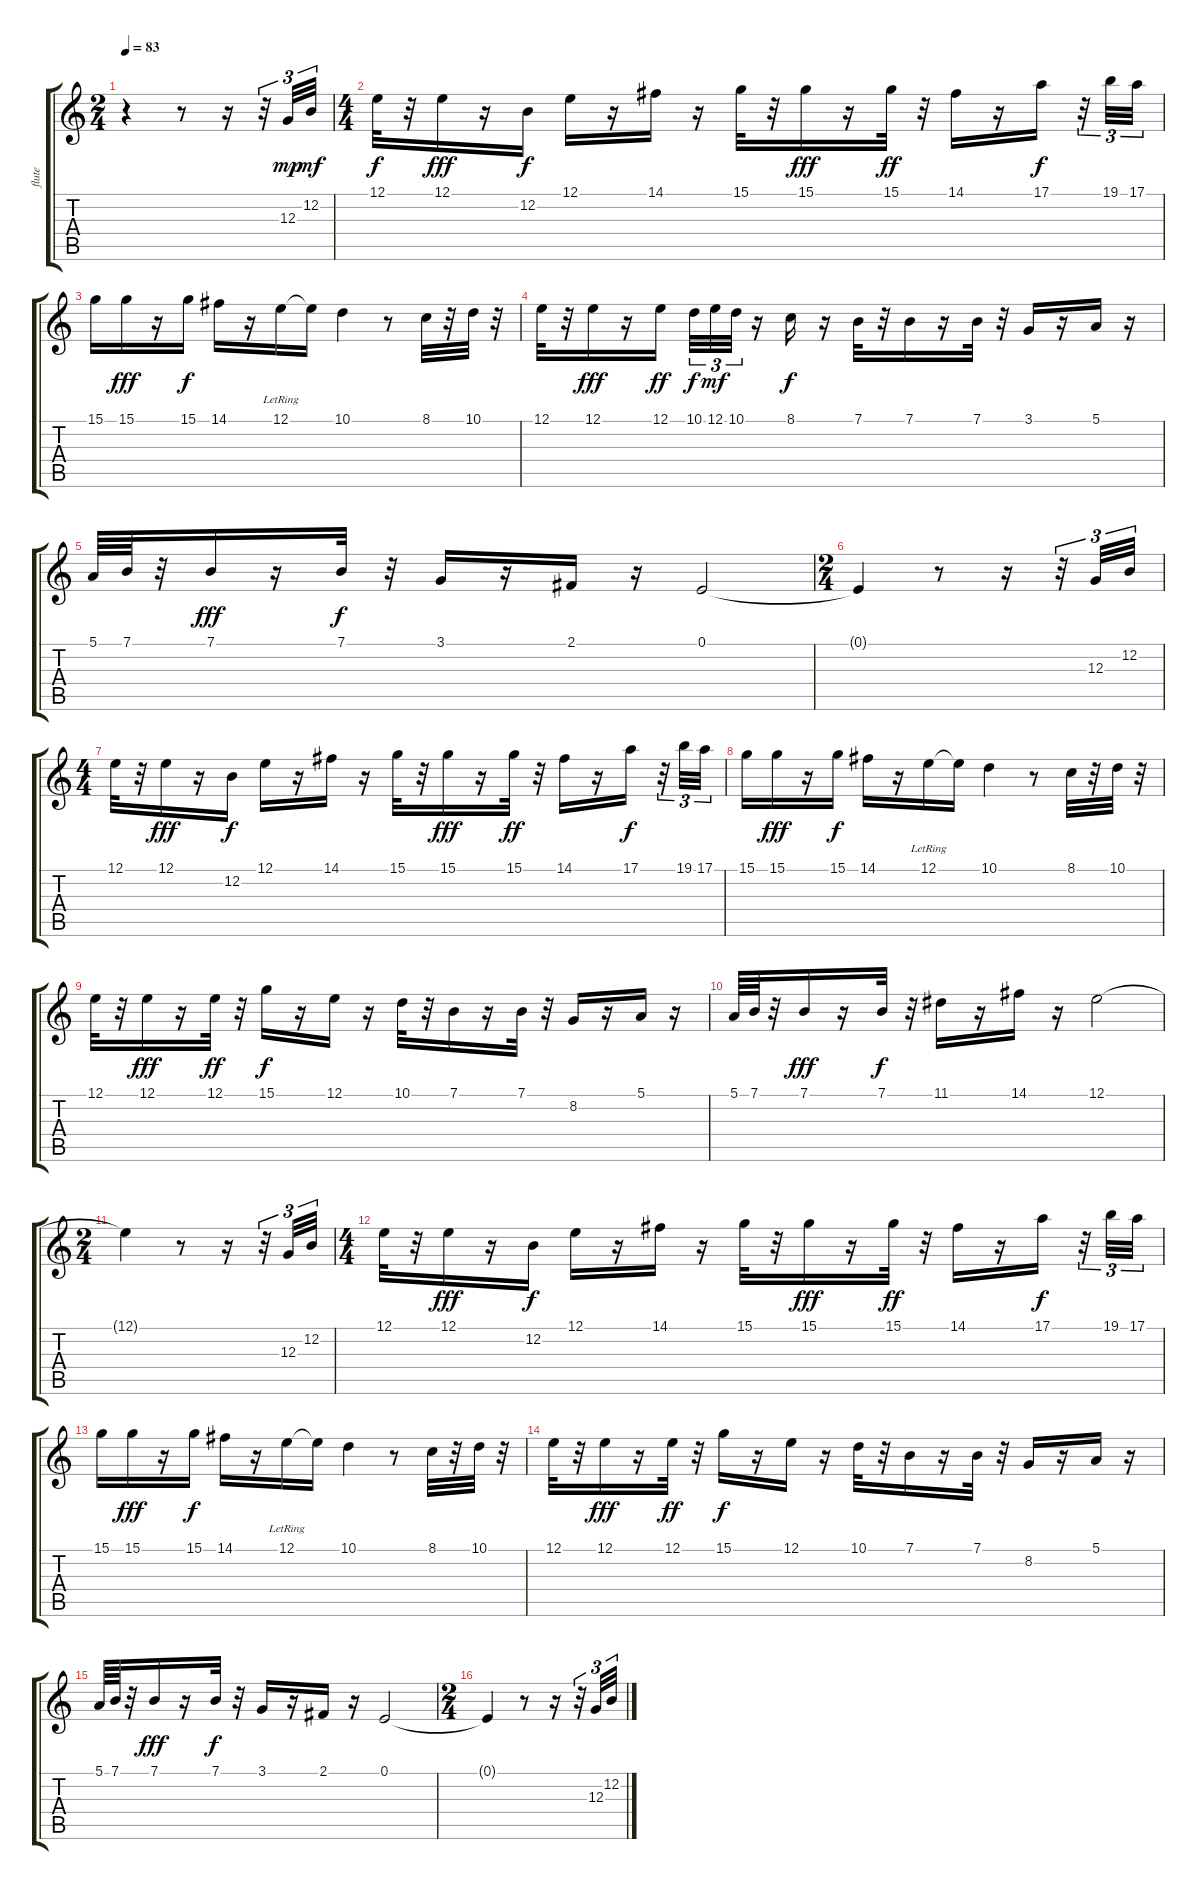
\track ("flute" "flute") {instrument panflute}
\staff {score tabs}
\tuning (E4 B3 G3 D3 A2 E2) {hide}
\ts (2 4)
\tempo 83
\clef g2
\ks c
r.4{dy mp instrument panflute} r.8 r.16 r.32{tu (3 2)} 12.3.32{tu (3 2)} 12.2.32{tu (3 2) dy mf} |
\ts (4 4)
12.1.32{dy f} r.32 12.1.16{dy fff} r.16 12.2.16{dy f} 12.1.16 r.16 14.1.16 r.16 15.1.32 r.32 15.1.16{dy fff} r.16 15.1.32{dy ff} r.32 14.1.16 r.16 17.1.16{dy f} r.32{tu (3 2)} 19.1.32{tu (3 2)} 17.1.32{tu (3 2)} |
15.1.16 15.1.16{dy fff} r.16 15.1.16{dy f} 14.1.16 r.16 12.1{lr}.16 12.1{t}.16 10.1.4 r.8 8.1.32 r.32 10.1.32 r.32 |
12.1.32 r.32 12.1.16{dy fff} r.16 12.1.16{dy ff} 10.1.32{tu (3 2) dy f} 12.1.32{tu (3 2) dy mf} 10.1.32{tu (3 2)} r.16 8.1.16{dy f} r.16 7.1.32 r.32 7.1.16 r.16 7.1.32 r.32 3.1.16 r.16 5.1.16 r.16 |
5.1.64 7.1.64 r.32 7.1.16{dy fff} r.16 7.1.32{dy f} r.32 3.1.16 r.16 2.1.16 r.16 0.1.2 |
\ts (2 4)
0.1{t}.4 r.8 r.16 r.32{tu (3 2)} 12.3.32{tu (3 2)} 12.2.32{tu (3 2)} |
\ts (4 4)
12.1.32 r.32 12.1.16{dy fff} r.16 12.2.16{dy f} 12.1.16 r.16 14.1.16 r.16 15.1.32 r.32 15.1.16{dy fff} r.16 15.1.32{dy ff} r.32 14.1.16 r.16 17.1.16{dy f} r.32{tu (3 2)} 19.1.32{tu (3 2)} 17.1.32{tu (3 2)} |
15.1.16 15.1.16{dy fff} r.16 15.1.16{dy f} 14.1.16 r.16 12.1{lr}.16 12.1{t}.16 10.1.4 r.8 8.1.32 r.32 10.1.32 r.32 |
12.1.32 r.32 12.1.16{dy fff} r.16 12.1.32{dy ff} r.32 15.1.16{dy f} r.16 12.1.16 r.16 10.1.32 r.32 7.1.16 r.16 7.1.32 r.32 8.2.16 r.16 5.1.16 r.16 |
5.1.64 7.1.64 r.32 7.1.16{dy fff} r.16 7.1.32{dy f} r.32 11.1.16 r.16 14.1.16 r.16 12.1.2 |
\ts (2 4)
12.1{t}.4 r.8 r.16 r.32{tu (3 2)} 12.3.32{tu (3 2)} 12.2.32{tu (3 2)} |
\ts (4 4)
12.1.32 r.32 12.1.16{dy fff} r.16 12.2.16{dy f} 12.1.16 r.16 14.1.16 r.16 15.1.32 r.32 15.1.16{dy fff} r.16 15.1.32{dy ff} r.32 14.1.16 r.16 17.1.16{dy f} r.32{tu (3 2)} 19.1.32{tu (3 2)} 17.1.32{tu (3 2)} |
15.1.16 15.1.16{dy fff} r.16 15.1.16{dy f} 14.1.16 r.16 12.1{lr}.16 12.1{t}.16 10.1.4 r.8 8.1.32 r.32 10.1.32 r.32 |
12.1.32 r.32 12.1.16{dy fff} r.16 12.1.32{dy ff} r.32 15.1.16{dy f} r.16 12.1.16 r.16 10.1.32 r.32 7.1.16 r.16 7.1.32 r.32 8.2.16 r.16 5.1.16 r.16 |
5.1.64 7.1.64 r.32 7.1.16{dy fff} r.16 7.1.32{dy f} r.32 3.1.16 r.16 2.1.16 r.16 0.1.2 |
\ts (2 4)
0.1{t}.4 r.8 r.16 r.32{tu (3 2)} 12.3.32{tu (3 2)} 12.2.32{tu (3 2)}
